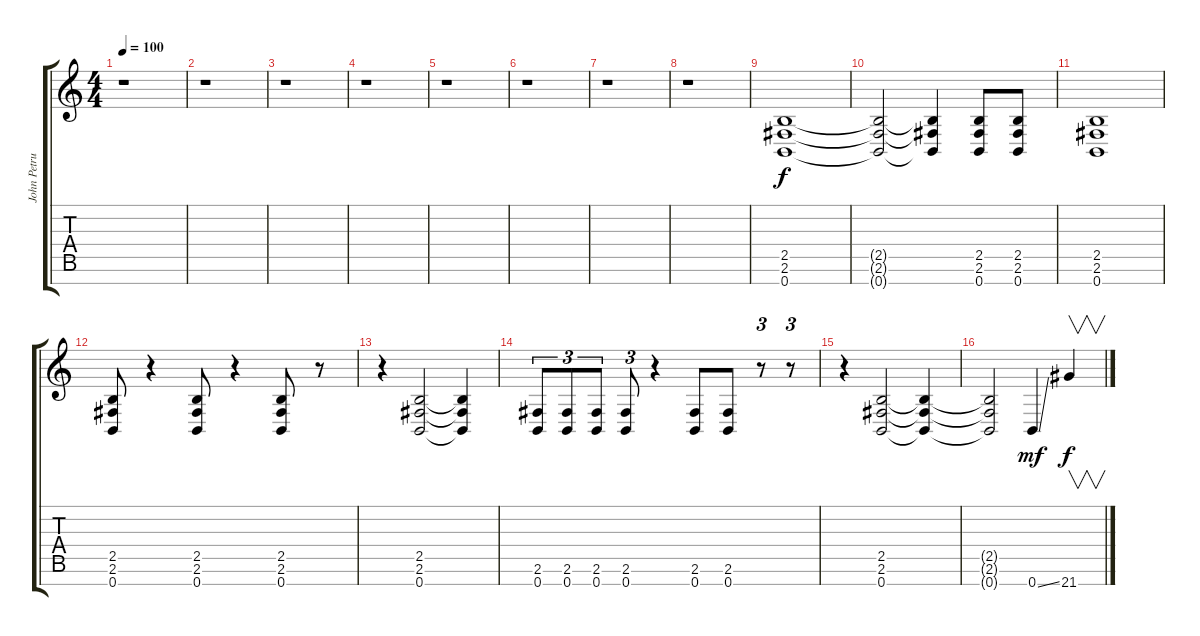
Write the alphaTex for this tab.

\track ("John Petrucci" "John Petru") {instrument distortionguitar}
\staff {score tabs}
\tuning (E4 B3 G3 D3 A2 E2 B1) {hide}
\ts (4 4)
\tempo 100
\clef g2
\ks c
r.1{dy f instrument distortionguitar} |
r.1 |
r.1 |
r.1 |
r.1 |
r.1 |
r.1 |
r.1 |
(2.5 2.6 0.7).1 |
(2.5{t} 2.6{t} 0.7{t}).2 (2.5{t} 2.6{t} 0.7{t}).4 (2.5 2.6 0.7).8 (2.5 2.6 0.7).8 |
(2.5 2.6 0.7).1 |
(2.5 2.6 0.7).8 r.4 (2.5 2.6 0.7).8 r.4 (2.5 2.6 0.7).8 r.8 |
r.4 (2.5 2.6 0.7).2 (2.5{t} 2.6{t} 0.7{t}).4 |
(2.6 0.7).8{tu (3 2)} (2.6 0.7).8{tu (3 2)} (2.6 0.7).8{tu (3 2)} (2.6 0.7).8{tu (3 2)} r.4 (2.6 0.7).8 (2.6 0.7).8 r.8{tu (3 2)} r.8{tu (3 2)} |
r.4 (2.5 2.6 0.7).2 (2.5{t} 2.6{t} 0.7{t}).4 |
(2.5{t} 2.6{t} 0.7{t}).2 0.7{ss}.4{dy mf} 21.7.4{v dy f}
